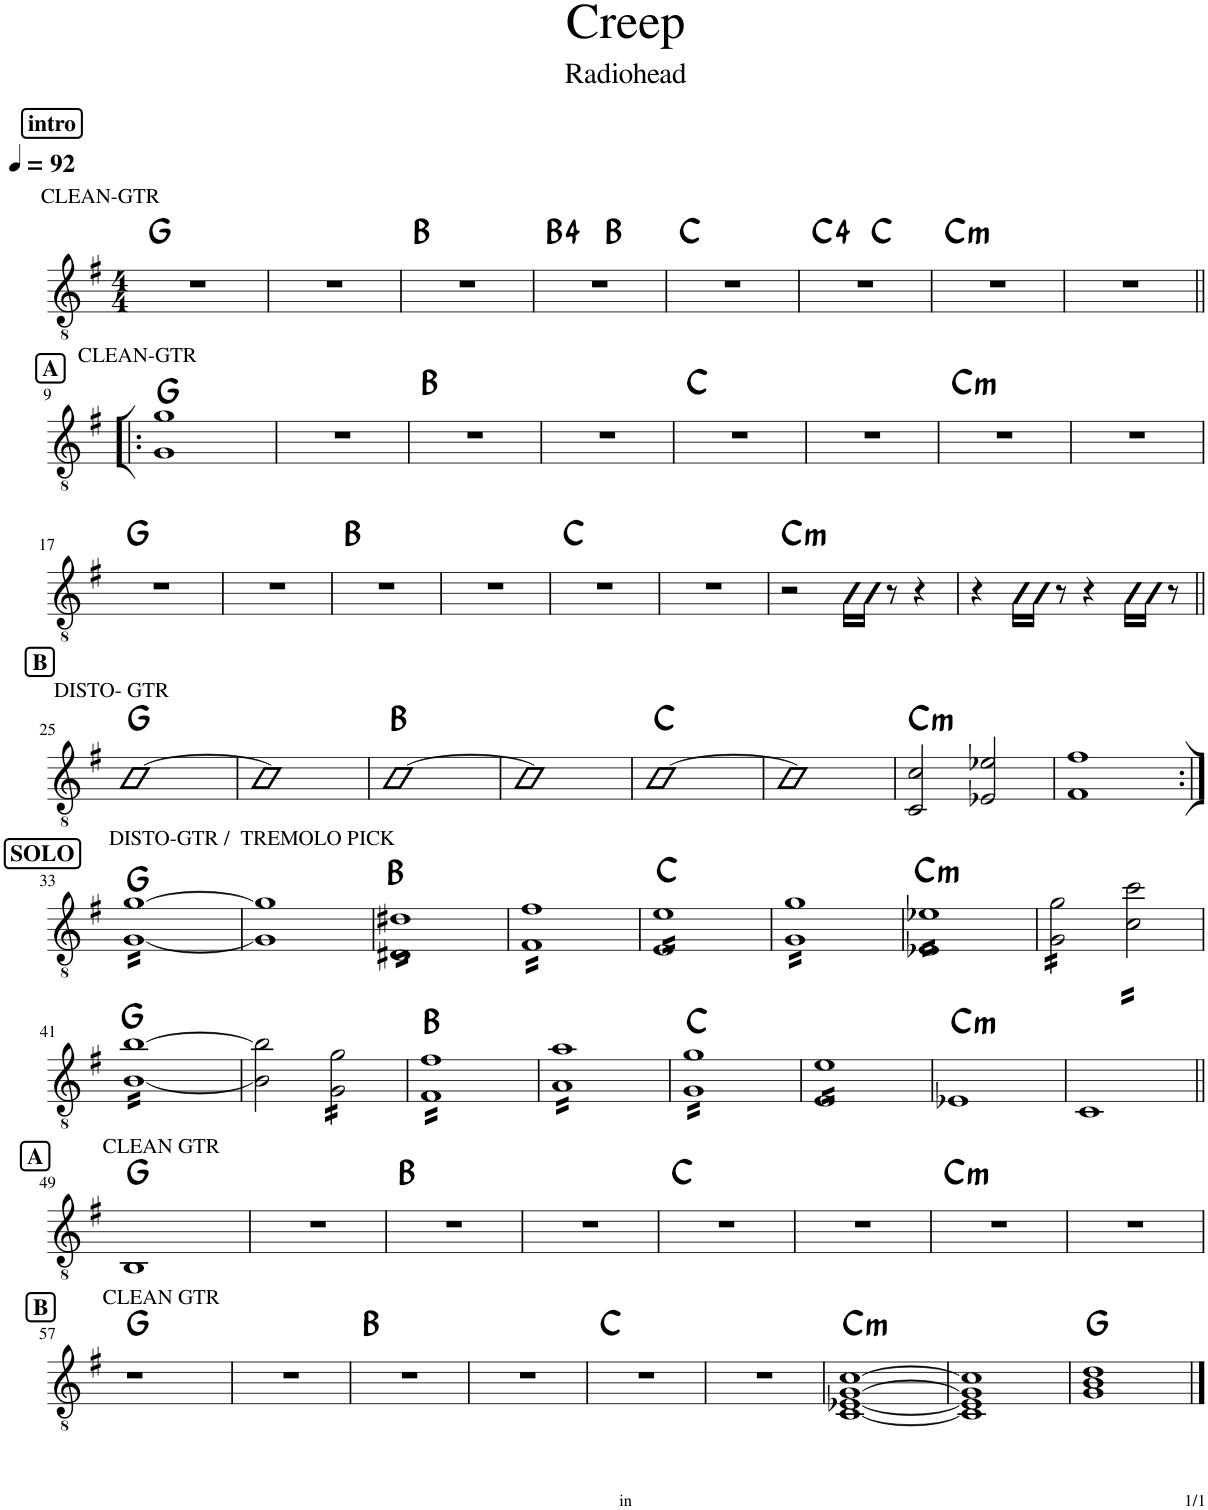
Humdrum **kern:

**kern	**harte
*part1	*part1
*staff1	*
*I"Classical Guitar	*
*I'Guit.	*
*clefGv2	*
*k[f#]	*
*M4/4	*
*MM92	*
!!LO:REH:place=s1:a:B:cj:fs=11:t=intro
=1	=1
!LO:TX:a:t=CLEAN-GTR	!
1r	G:maj
=2	=2
1r	.
=3	=3
1r	B:maj
=4	=4
*^	*
1r	2ryy	B:maj(4)
.	2ryy	B:maj
*v	*v	*
=5	=5
1r	C:maj
=6	=6
*^	*
1r	2ryy	C:maj(4)
.	2ryy	C:maj
=7	=7	=7
!	!	!LO:H:kt=m
*v	*v	*
1r	C:min
=8	=8
1r	.
!!LO:LB:g=z
!!LO:REH:place=s1:a:B:cj:fs=11:t=A
=9!|:	=9!|:
!LO:TX:a:t=CLEAN-GTR	!
1G 1g	G:maj
=10	=10
1r	.
=11	=11
1r	B:maj
=12	=12
1r	.
=13	=13
1r	C:maj
=14	=14
1r	.
=15	=15
!	!LO:H:kt=m
1r	C:min
=16	=16
1r	.
!!LO:LB:g=z
=17	=17
1r	G:maj
=18	=18
1r	.
=19	=19
1r	B:maj
=20	=20
1r	.
=21	=21
1r	C:maj
=22	=22
1r	.
=23	=23
!	!LO:H:kt=m
2r	C:min
16C\LL	.
16C\JJ	.
8r	.
4r	.
=24	=24
4r	.
16C\LL	.
16C\JJ	.
8r	.
4r	.
16C\LL	.
16C\JJ	.
8r	.
!!LO:LB:g=z
!!LO:REH:place=s1:a:B:cj:fs=11:t=B
=25||	=25||
!LO:TX:a:t=DISTO- GTR	!
[1G	G:maj
=26	=26
1G]	.
=27	=27
[1B	B:maj
=28	=28
1B]	.
=29	=29
[1c	C:maj
=30	=30
1c]	.
=31	=31
!	!LO:H:kt=m
2C/ 2c/	C:min
2E-X/ 2e-X/	.
=32	=32
1F# 1f#	.
!!LO:LB:g=z
!!LO:REH:place=s1:a:B:cj:fs=11:t=SOLO
=33:|!	=33:|!
!LO:TX:a:t=DISTO-GTR /  TREMOLO PICK	!
*tremolo	*
[16G [16gLL	G:maj
16G 16g	.
16G 16g	.
16G 16g	.
16G 16g	.
16G 16g	.
16G 16g	.
16G 16g	.
16G 16g	.
16G 16g	.
16G 16g	.
16G 16g	.
16G 16g	.
16G 16g	.
16G 16g	.
16G 16gJJ	.
*Xtremolo	*
=34	=34
1G] 1g]	.
=35	=35
*tremolo	*
16D#X 16d#XLL	B:maj
16D#X 16d#X	.
16D#X 16d#X	.
16D#X 16d#X	.
16D#X 16d#X	.
16D#X 16d#X	.
16D#X 16d#X	.
16D#X 16d#X	.
16D#X 16d#X	.
16D#X 16d#X	.
16D#X 16d#X	.
16D#X 16d#X	.
16D#X 16d#X	.
16D#X 16d#X	.
16D#X 16d#X	.
16D#X 16d#XJJ	.
=36	=36
16F# 16f#LL	.
16F# 16f#	.
16F# 16f#	.
16F# 16f#	.
16F# 16f#	.
16F# 16f#	.
16F# 16f#	.
16F# 16f#	.
16F# 16f#	.
16F# 16f#	.
16F# 16f#	.
16F# 16f#	.
16F# 16f#	.
16F# 16f#	.
16F# 16f#	.
16F# 16f#JJ	.
=37	=37
16E 16eLL	C:maj
16E 16e	.
16E 16e	.
16E 16e	.
16E 16e	.
16E 16e	.
16E 16e	.
16E 16e	.
16E 16e	.
16E 16e	.
16E 16e	.
16E 16e	.
16E 16e	.
16E 16e	.
16E 16e	.
16E 16eJJ	.
=38	=38
16G 16gLL	.
16G 16g	.
16G 16g	.
16G 16g	.
16G 16g	.
16G 16g	.
16G 16g	.
16G 16g	.
16G 16g	.
16G 16g	.
16G 16g	.
16G 16g	.
16G 16g	.
16G 16g	.
16G 16g	.
16G 16gJJ	.
=39	=39
!	!LO:H:kt=m
16E-X 16e-XLL	C:min
16E-X 16e-X	.
16E-X 16e-X	.
16E-X 16e-X	.
16E-X 16e-X	.
16E-X 16e-X	.
16E-X 16e-X	.
16E-X 16e-X	.
16E-X 16e-X	.
16E-X 16e-X	.
16E-X 16e-X	.
16E-X 16e-X	.
16E-X 16e-X	.
16E-X 16e-X	.
16E-X 16e-X	.
16E-X 16e-XJJ	.
=40	=40
16G\ 16g\LL	.
16G\ 16g\	.
16G\ 16g\	.
16G\ 16g\	.
16G\ 16g\	.
16G\ 16g\	.
16G\ 16g\	.
16G\ 16g\JJ	.
16c\ 16cc\LL	.
16c\ 16cc\	.
16c\ 16cc\	.
16c\ 16cc\	.
16c\ 16cc\	.
16c\ 16cc\	.
16c\ 16cc\	.
16c\ 16cc\JJ	.
!!LO:LB:g=z
=41	=41
[16B [16bLL	G:maj
16B 16b	.
16B 16b	.
16B 16b	.
16B 16b	.
16B 16b	.
16B 16b	.
16B 16b	.
16B 16b	.
16B 16b	.
16B 16b	.
16B 16b	.
16B 16b	.
16B 16b	.
16B 16b	.
16B 16bJJ	.
*Xtremolo	*
=42	=42
2B\] 2b\]	.
*tremolo	*
16G\ 16g\LL	.
16G\ 16g\	.
16G\ 16g\	.
16G\ 16g\	.
16G\ 16g\	.
16G\ 16g\	.
16G\ 16g\	.
16G\ 16g\JJ	.
=43	=43
16F# 16f#LL	B:maj
16F# 16f#	.
16F# 16f#	.
16F# 16f#	.
16F# 16f#	.
16F# 16f#	.
16F# 16f#	.
16F# 16f#	.
16F# 16f#	.
16F# 16f#	.
16F# 16f#	.
16F# 16f#	.
16F# 16f#	.
16F# 16f#	.
16F# 16f#	.
16F# 16f#JJ	.
=44	=44
16A 16aLL	.
16A 16a	.
16A 16a	.
16A 16a	.
16A 16a	.
16A 16a	.
16A 16a	.
16A 16a	.
16A 16a	.
16A 16a	.
16A 16a	.
16A 16a	.
16A 16a	.
16A 16a	.
16A 16a	.
16A 16aJJ	.
=45	=45
16G 16gLL	C:maj
16G 16g	.
16G 16g	.
16G 16g	.
16G 16g	.
16G 16g	.
16G 16g	.
16G 16g	.
16G 16g	.
16G 16g	.
16G 16g	.
16G 16g	.
16G 16g	.
16G 16g	.
16G 16g	.
16G 16gJJ	.
=46	=46
16E 16eLL	.
16E 16e	.
16E 16e	.
16E 16e	.
16E 16e	.
16E 16e	.
16E 16e	.
16E 16e	.
16E 16e	.
16E 16e	.
16E 16e	.
16E 16e	.
16E 16e	.
16E 16e	.
16E 16e	.
16E 16eJJ	.
*Xtremolo	*
=47	=47
!	!LO:H:kt=m
1E-X	C:min
=48	=48
1C	.
!!LO:LB:g=z
!!LO:REH:place=s1:a:B:cj:fs=11:t=A
=49||	=49||
!LO:TX:a:t=CLEAN GTR	!
1BB	G:maj
=50	=50
1r	.
=51	=51
1r	B:maj
=52	=52
1r	.
=53	=53
1r	C:maj
=54	=54
1r	.
=55	=55
!	!LO:H:kt=m
1r	C:min
=56	=56
1r	.
!!LO:LB:g=z
!!LO:REH:place=s1:a:B:cj:fs=11:t=B
=57	=57
!LO:TX:a:t=CLEAN GTR	!
1r	G:maj
=58	=58
1r	.
=59	=59
1r	B:maj
=60	=60
1r	.
=61	=61
1r	C:maj
=62	=62
1r	.
=63	=63
!	!LO:H:kt=m
[1C [1E-X [1G [1c	C:min
=64	=64
1C] 1E-] 1G] 1c]	.
=65	=65
1G 1B 1d	G:maj
==	==
*-	*-
